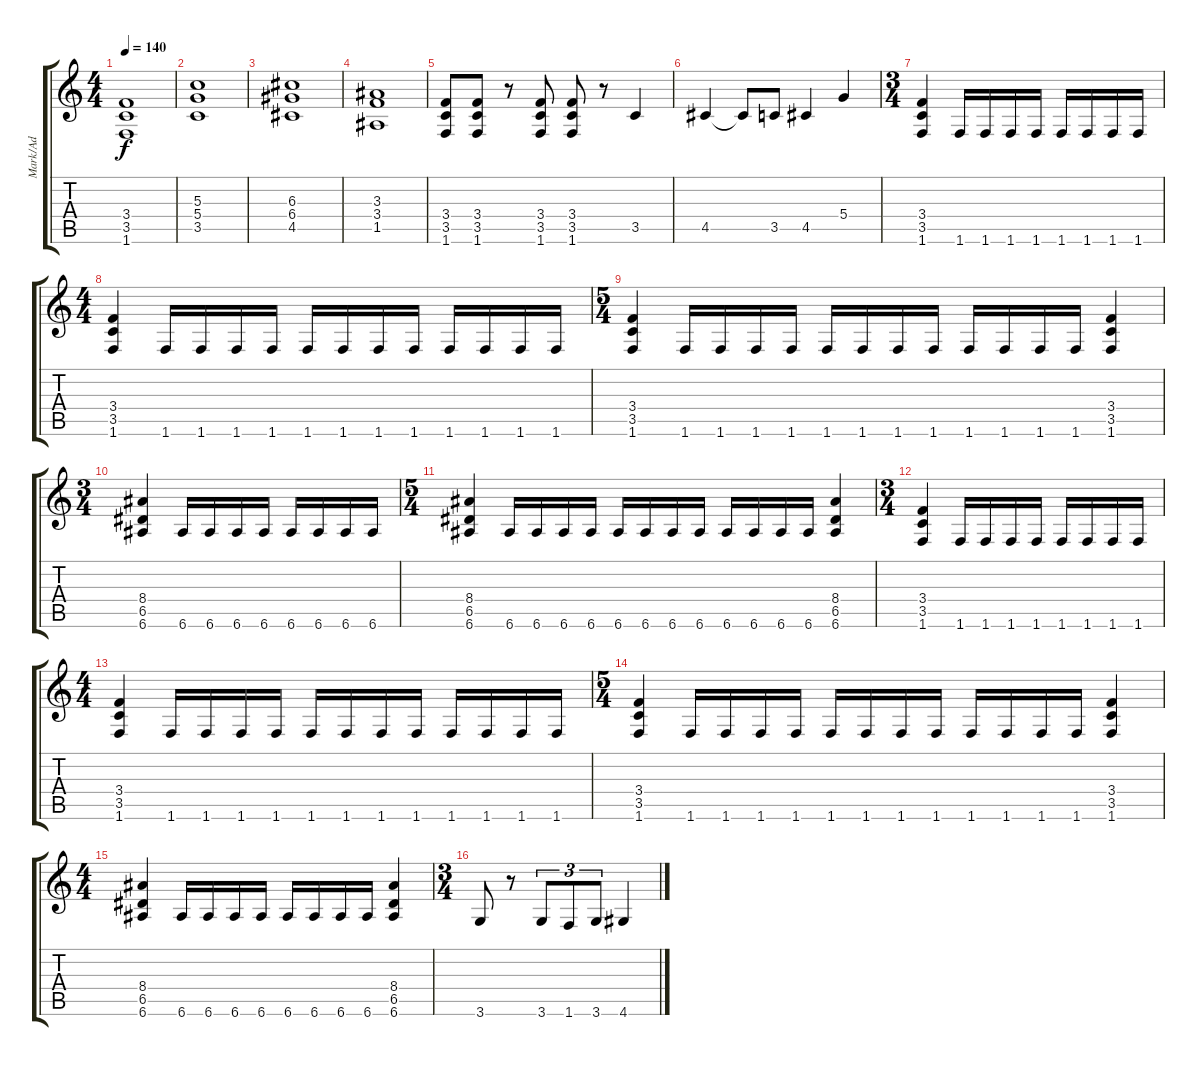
\track ("Mark/Ad" "Mark/Ad") {instrument distortionguitar}
\staff {score tabs}
\tuning (E4 B3 G3 D3 A2 E2) {hide}
\ts (4 4)
\tempo 140
\clef g2
\ks c
(3.4 3.5 1.6).1{dy f} |
(5.3 5.4 3.5).1 |
(6.3 6.4 4.5).1 |
(3.3 3.4 1.5).1 |
(3.4 3.5 1.6).8 (3.4 3.5 1.6).8 r.8 (3.4 3.5 1.6).8 (3.4 3.5 1.6).8 r.8 3.5.4 |
4.5.4 4.5{t}.8 3.5.8 4.5.4 5.4.4 |
\ts (3 4)
(3.4 3.5 1.6).4 1.6.16 1.6.16 1.6.16 1.6.16 1.6.16 1.6.16 1.6.16 1.6.16 |
\ts (4 4)
(3.4 3.5 1.6).4 1.6.16 1.6.16 1.6.16 1.6.16 1.6.16 1.6.16 1.6.16 1.6.16 1.6.16 1.6.16 1.6.16 1.6.16 |
\ts (5 4)
(3.4 3.5 1.6).4 1.6.16 1.6.16 1.6.16 1.6.16 1.6.16 1.6.16 1.6.16 1.6.16 1.6.16 1.6.16 1.6.16 1.6.16 (3.4 3.5 1.6).4 |
\ts (3 4)
(8.4 6.5 6.6).4 6.6.16 6.6.16 6.6.16 6.6.16 6.6.16 6.6.16 6.6.16 6.6.16 |
\ts (5 4)
(8.4 6.5 6.6).4 6.6.16 6.6.16 6.6.16 6.6.16 6.6.16 6.6.16 6.6.16 6.6.16 6.6.16 6.6.16 6.6.16 6.6.16 (8.4 6.5 6.6).4 |
\ts (3 4)
(3.4 3.5 1.6).4 1.6.16 1.6.16 1.6.16 1.6.16 1.6.16 1.6.16 1.6.16 1.6.16 |
\ts (4 4)
(3.4 3.5 1.6).4 1.6.16 1.6.16 1.6.16 1.6.16 1.6.16 1.6.16 1.6.16 1.6.16 1.6.16 1.6.16 1.6.16 1.6.16 |
\ts (5 4)
(3.4 3.5 1.6).4 1.6.16 1.6.16 1.6.16 1.6.16 1.6.16 1.6.16 1.6.16 1.6.16 1.6.16 1.6.16 1.6.16 1.6.16 (3.4 3.5 1.6).4 |
\ts (4 4)
(8.4 6.5 6.6).4 6.6.16 6.6.16 6.6.16 6.6.16 6.6.16 6.6.16 6.6.16 6.6.16 (8.4 6.5 6.6).4 |
\ts (3 4)
3.6.8 r.8 3.6.8{tu (3 2)} 1.6.8{tu (3 2)} 3.6.8{tu (3 2)} 4.6.4
